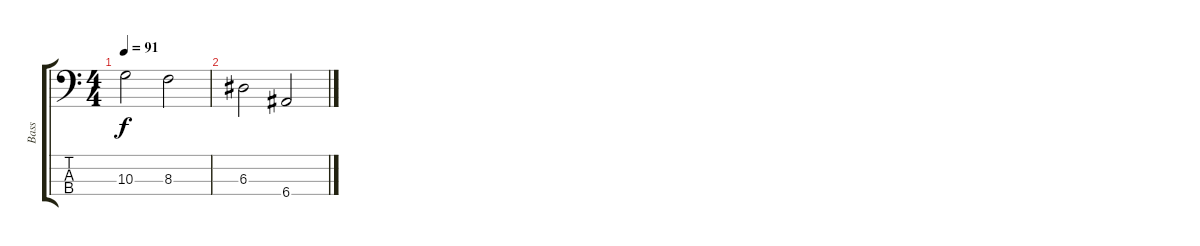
\track ("Bass" "Bass") {instrument electricbassfinger}
\staff {score tabs}
\tuning (G2 D2 A1 E1) {hide}
\ts (4 4)
\tempo 91
\clef f4
\ks c
10.3.2{dy f} 8.3.2 |
6.3.2 6.4.2
